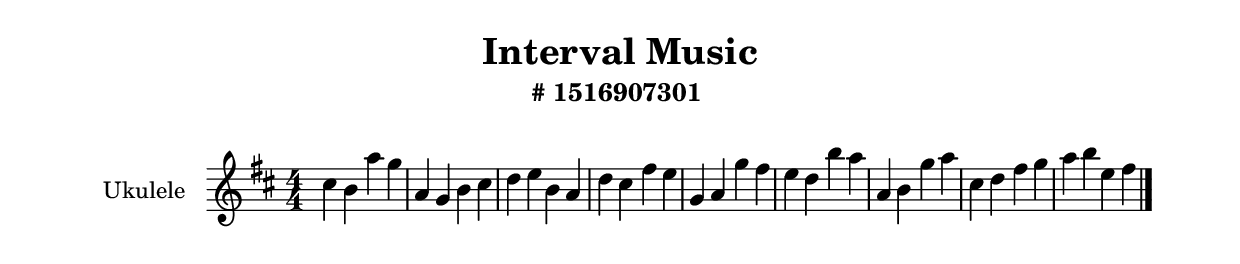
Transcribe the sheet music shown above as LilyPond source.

%#(set-global-staff-size 10)

\header{
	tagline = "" 
	title = "Interval Music"
	subtitle="#
1516907301
"
}

\paper{
  indent = 2\cm
  left-margin = 1.5\cm
  right-margin = 1.5\cm
  top-margin = 2\cm
  bottom-margin = 1.5\cm
  ragged-last-bottom = ##t
  print-all-headers = ##t
  print-page-number = ##f
}

\score{
\header{
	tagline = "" 
	title = "  "
	subtitle="  "
}
 \new  StaffGroup  <<

\new Staff \with {
    instrumentName = #"
Ukulele
"
	midiInstrument = "Acoustic Guitar (nylon)"
  }
\absolute {
\numericTimeSignature

\clef
"treble"

\key d \major cis''4 b'4 a''4 g''4 a'4 g'4 b'4 cis''4 d''4 e''4 b'4 a'4 d''4 cis''4 fis''4 e''4 g'4 a'4 g''4 fis''4 e''4 d''4 b''4 a''4 a'4 b'4 g''4 a''4 cis''4 d''4 fis''4 g''4 a''4 b''4 e''4 fis''4 

	\bar "|."

}


>>
\layout{}
\midi{}
}

